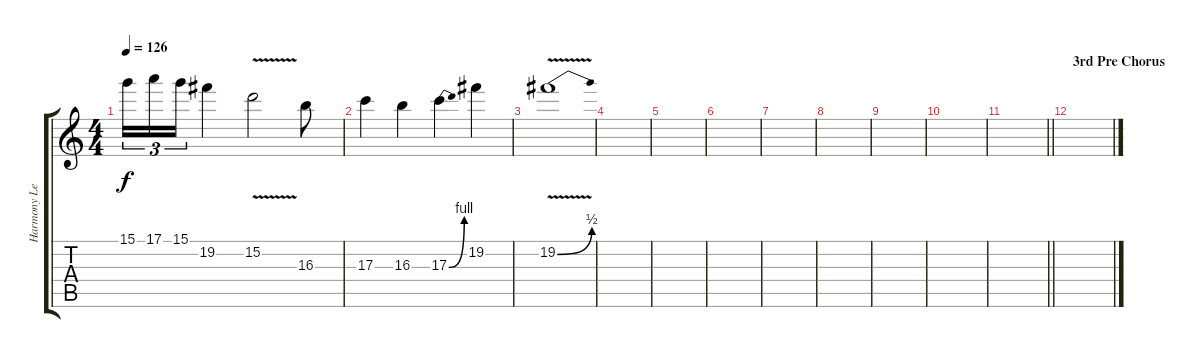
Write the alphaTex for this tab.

\track ("Harmony Lead / Strings" "Harmony Le") {instrument overdrivenguitar}
\staff {score tabs}
\tuning (E4 B3 G3 D3 A2 E2) {hide}
\ts (4 4)
\tempo 126
\clef g2
\ks c
15.1.16{tu (3 2) dy f} 17.1.16{tu (3 2)} 15.1.16{tu (3 2)} 19.2.4 15.2{v}.2 16.3.8 |
17.3.4 16.3.4 17.3{be (bend 0 0 60 4)}.4 19.2.4 |
19.2{be (bend 0 0 60 2) v}.1 |
|
|
|
|
|
|
|
\barLineRight lightlight
|
\section ("" "3rd Pre Chorus")
